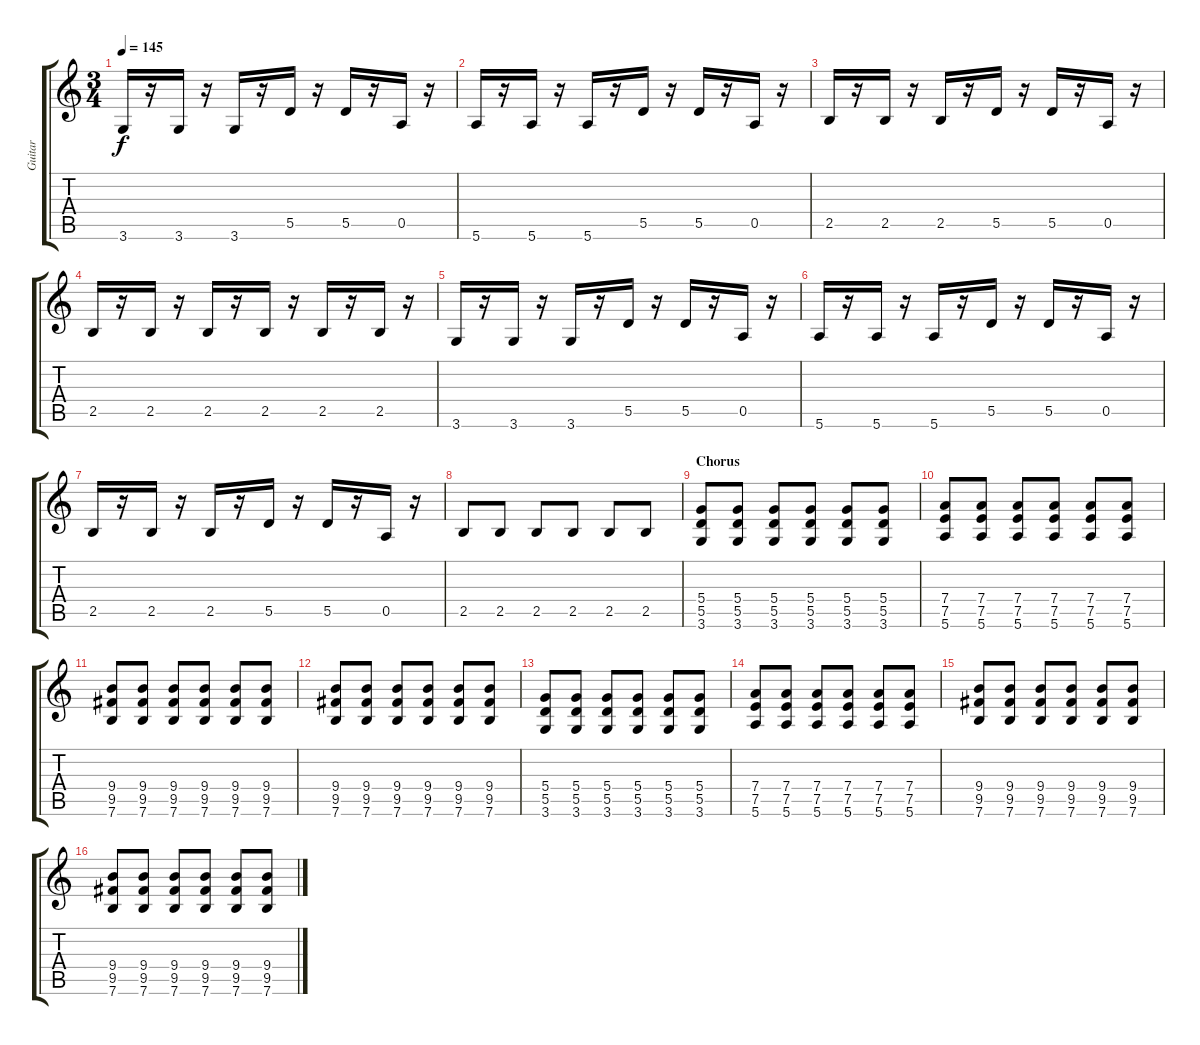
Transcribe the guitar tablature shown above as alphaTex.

\track ("Guitar" "Guitar") {instrument distortionguitar}
\staff {score tabs}
\tuning (E4 B3 G3 D3 A2 E2) {hide}
\ts (3 4)
\tempo 145
\clef g2
\ks c
3.6.16{dy f} r.16 3.6.16 r.16 3.6.16 r.16 5.5.16 r.16 5.5.16 r.16 0.5.16 r.16 |
5.6.16 r.16 5.6.16 r.16 5.6.16 r.16 5.5.16 r.16 5.5.16 r.16 0.5.16 r.16 |
2.5.16 r.16 2.5.16 r.16 2.5.16 r.16 5.5.16 r.16 5.5.16 r.16 0.5.16 r.16 |
2.5.16 r.16 2.5.16 r.16 2.5.16 r.16 2.5.16 r.16 2.5.16 r.16 2.5.16 r.16 |
3.6.16 r.16 3.6.16 r.16 3.6.16 r.16 5.5.16 r.16 5.5.16 r.16 0.5.16 r.16 |
5.6.16 r.16 5.6.16 r.16 5.6.16 r.16 5.5.16 r.16 5.5.16 r.16 0.5.16 r.16 |
2.5.16 r.16 2.5.16 r.16 2.5.16 r.16 5.5.16 r.16 5.5.16 r.16 0.5.16 r.16 |
2.5.8 2.5.8 2.5.8 2.5.8 2.5.8 2.5.8 |
\section ("" "Chorus")
(5.4 5.5 3.6).8 (5.4 5.5 3.6).8 (5.4 5.5 3.6).8 (5.4 5.5 3.6).8 (5.4 5.5 3.6).8 (5.4 5.5 3.6).8 |
(7.4 7.5 5.6).8 (7.4 7.5 5.6).8 (7.4 7.5 5.6).8 (7.4 7.5 5.6).8 (7.4 7.5 5.6).8 (7.4 7.5 5.6).8 |
(9.4 9.5 7.6).8 (9.4 9.5 7.6).8 (9.4 9.5 7.6).8 (9.4 9.5 7.6).8 (9.4 9.5 7.6).8 (9.4 9.5 7.6).8 |
(9.4 9.5 7.6).8 (9.4 9.5 7.6).8 (9.4 9.5 7.6).8 (9.4 9.5 7.6).8 (9.4 9.5 7.6).8 (9.4 9.5 7.6).8 |
(5.4 5.5 3.6).8 (5.4 5.5 3.6).8 (5.4 5.5 3.6).8 (5.4 5.5 3.6).8 (5.4 5.5 3.6).8 (5.4 5.5 3.6).8 |
(7.4 7.5 5.6).8 (7.4 7.5 5.6).8 (7.4 7.5 5.6).8 (7.4 7.5 5.6).8 (7.4 7.5 5.6).8 (7.4 7.5 5.6).8 |
(9.4 9.5 7.6).8 (9.4 9.5 7.6).8 (9.4 9.5 7.6).8 (9.4 9.5 7.6).8 (9.4 9.5 7.6).8 (9.4 9.5 7.6).8 |
(9.4 9.5 7.6).8 (9.4 9.5 7.6).8 (9.4 9.5 7.6).8 (9.4 9.5 7.6).8 (9.4 9.5 7.6).8 (9.4 9.5 7.6).8
